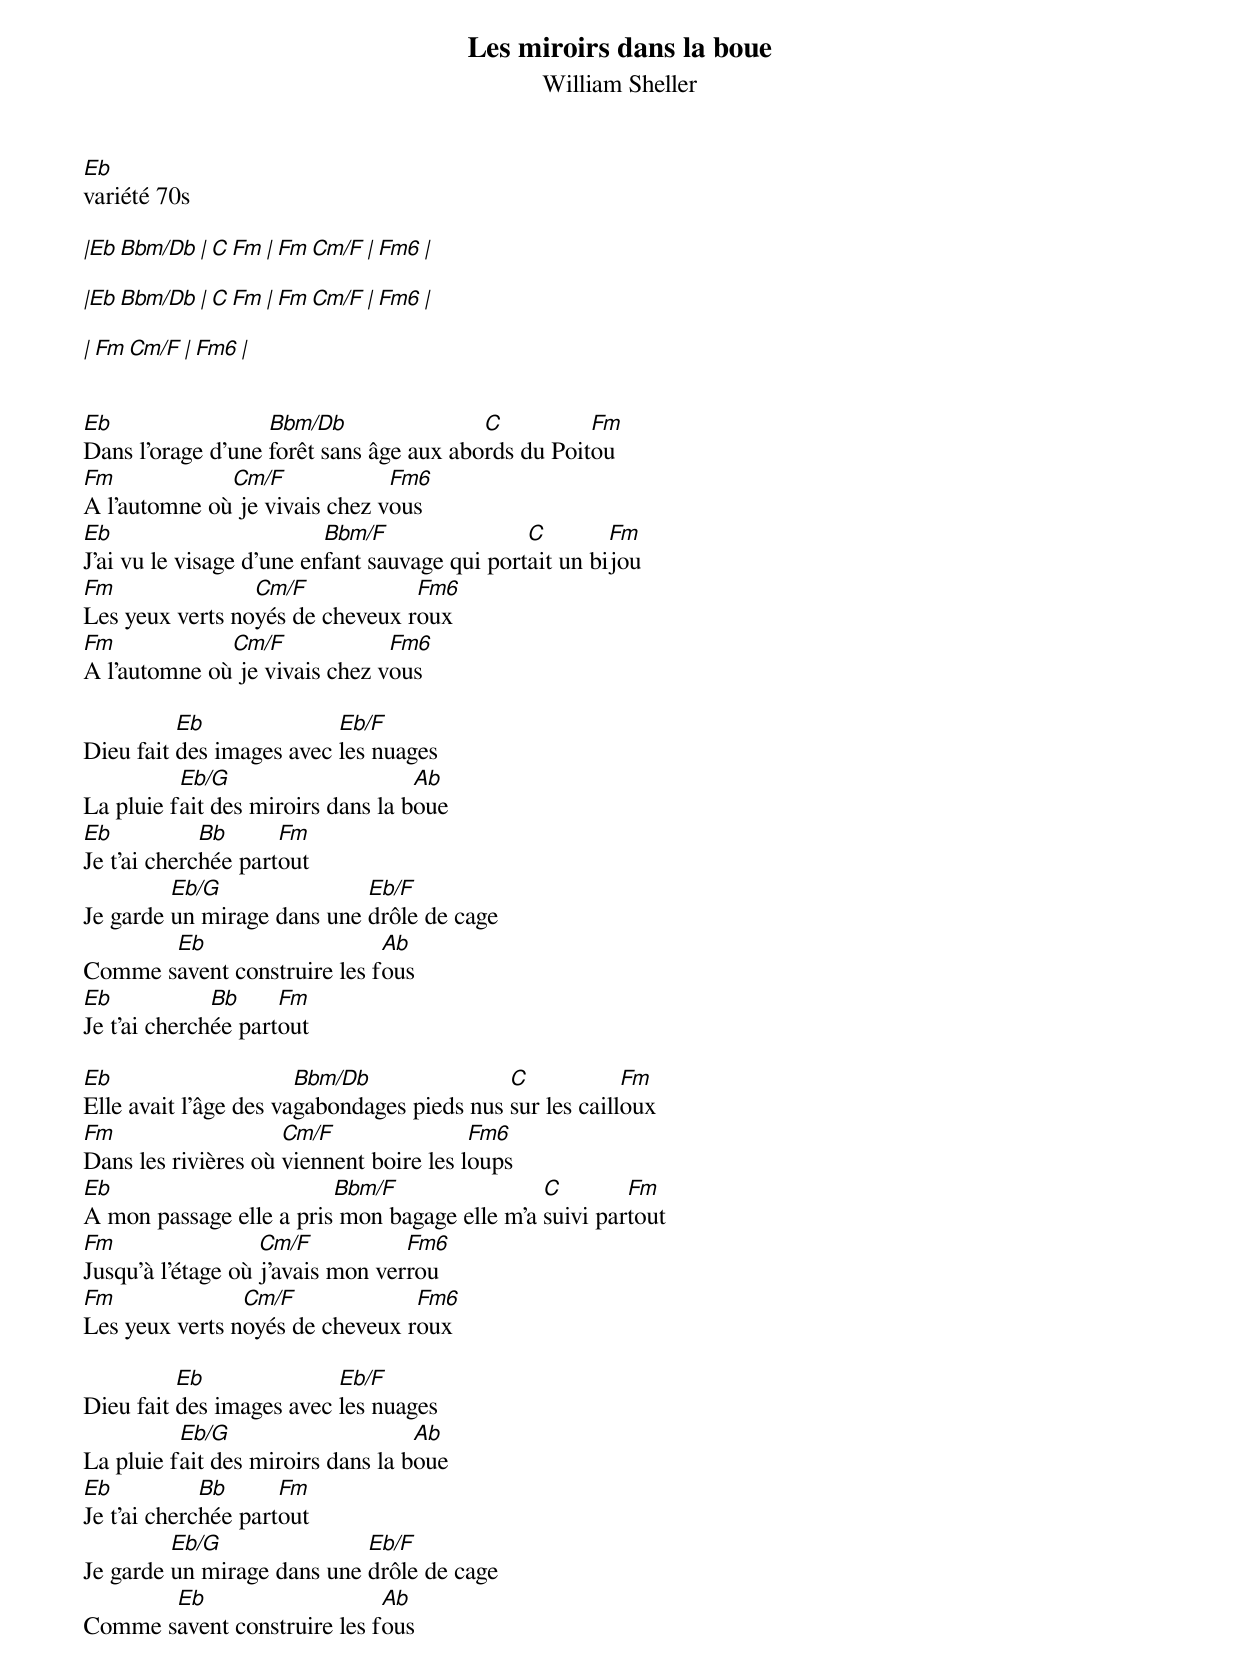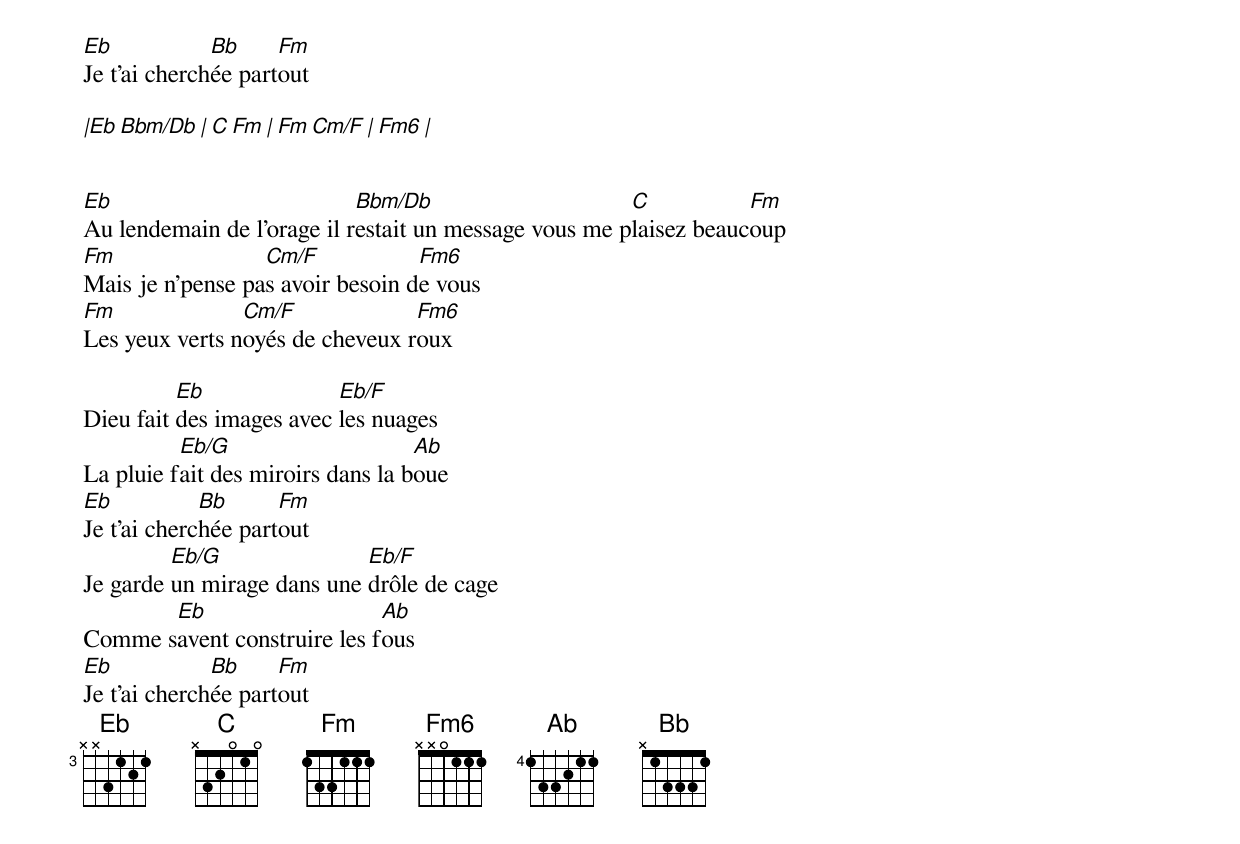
Les miroirs dans la boue
William Sheller
Eb
variété 70s

|Eb Bbm/Db | C   Fm  | Fm Cm/F   | Fm6   |

|Eb Bbm/Db | C   Fm  | Fm Cm/F   | Fm6   |

| Fm Cm/F  | Fm6     |


Eb                 Bbm/Db                C          Fm
Dans l'orage d'une forêt sans âge aux abords du Poitou
Fm            Cm/F             Fm6
A l'automne où je vivais chez vous
Eb                        Bbm/F                C        Fm
J'ai vu le visage d'une enfant sauvage qui portait un bijou
Fm               Cm/F            Fm6
Les yeux verts noyés de cheveux roux
Fm            Cm/F             Fm6
A l'automne où je vivais chez vous

          Eb              Eb/F
Dieu fait des images avec les nuages
          Eb/G                     Ab
La pluie fait des miroirs dans la boue
Eb           Bb      Fm
Je t'ai cherchée partout
         Eb/G               Eb/F
Je garde un mirage dans une drôle de cage
       Eb                    Ab
Comme savent construire les fous
Eb            Bb     Fm
Je t'ai cherchée partout

Eb                     Bbm/Db               C            Fm
Elle avait l'âge des vagabondages pieds nus sur les cailloux
Fm                   Cm/F                Fm6
Dans les rivières où viennent boire les loups
Eb                       Bbm/F                C        Fm
A mon passage elle a pris mon bagage elle m'a suivi partout
Fm                 Cm/F           Fm6
Jusqu'à l'étage où j'avais mon verrou
Fm              Cm/F             Fm6
Les yeux verts noyés de cheveux roux

          Eb              Eb/F
Dieu fait des images avec les nuages
          Eb/G                     Ab
La pluie fait des miroirs dans la boue
Eb           Bb      Fm
Je t'ai cherchée partout
         Eb/G               Eb/F
Je garde un mirage dans une drôle de cage
       Eb                    Ab
Comme savent construire les fous
Eb            Bb     Fm
Je t'ai cherchée partout

|Eb Bbm/Db | C   Fm  | Fm Cm/F   | Fm6   |


Eb                          Bbm/Db                     C           Fm
Au lendemain de l'orage il restait un message vous me plaisez beaucoup
Fm                Cm/F            Fm6
Mais je n'pense pas avoir besoin de vous
Fm              Cm/F             Fm6
Les yeux verts noyés de cheveux roux

          Eb              Eb/F
Dieu fait des images avec les nuages
          Eb/G                     Ab
La pluie fait des miroirs dans la boue
Eb           Bb      Fm
Je t'ai cherchée partout
         Eb/G               Eb/F
Je garde un mirage dans une drôle de cage
       Eb                    Ab
Comme savent construire les fous
Eb            Bb     Fm
Je t'ai cherchée partout
